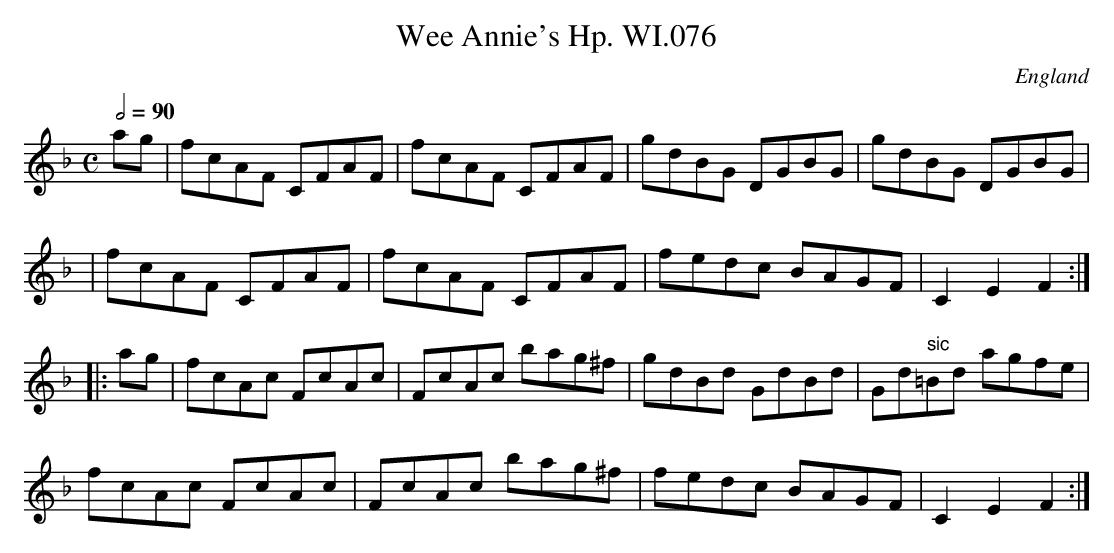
X:1
T:Wee Annie's Hp. WI.076
L:1/8
M:C
O:England
Q:1/2=90
K:F
ag|fcAF CFAF|fcAF CFAF|gdBG DGBG|gdBG DGBG|!
|fcAF CFAF|fcAF CFAF|fedc BAGF|C2E2F2:|!
|:ag|fcAc FcAc|FcAc bag^f|gdBd GdBd|Gd" sic"=Bd agfe|!
fcAc FcAc|FcAc bag^f|fedc BAGF|C2E2F2:|
